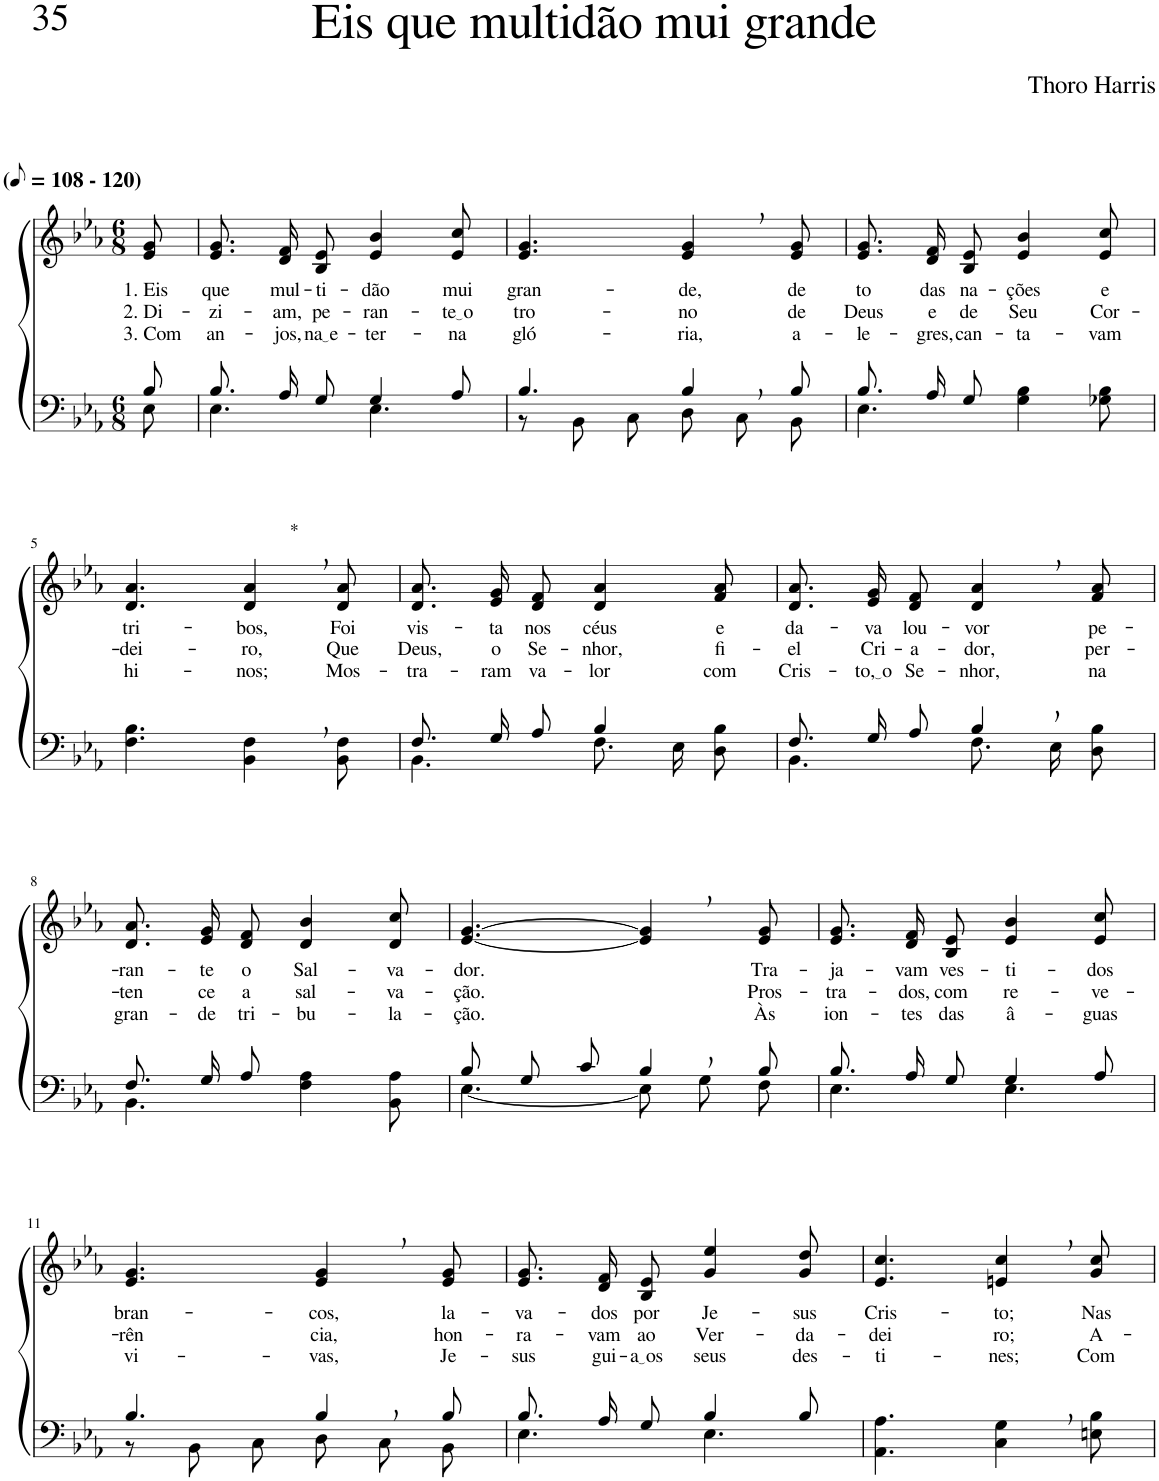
**kern	**kern	**text	**text	**text
*part2	*part1	*part1	*part1	*part1
*staff2	*staff1	*staff1	*staff1	*staff1
*I"Parte III e IV	*I"Parte I e II	*	*	*
*clefF4	*clefG2	*	*	*
*k[b-e-a-]	*k[b-e-a-]	*	*	*
*M6/8	*M6/8	*	*	*
*MM54	*MM54	*	*	*
=1	=1	=1	=1	=1
*^	*	*	*	*
!	!	!LO:TX:a:B:t=(	!	!	!
!	!	!LO:TX:a:B:t=- 120)	!	!	!
!	!	!	!LO:LY:b	!LO:LY:b	!LO:LY:b
8B-/	8E-\	8e-/ 8g/	1. Eis	2. Di-	3. Com
=2	=2	=2	=2	=2	=2
!	!	!	!LO:LY:b	!LO:LY:b	!LO:LY:b
8.B-/L	4.E-\	8.e-/ 8.g/L	que	-zi-	an-
!	!	!	!LO:LY:b	!LO:LY:b	!LO:LY:b
16A-/K	.	16d/ 16f/K	mul-	-am,	-jos,
!	!	!	!LO:LY:b	!LO:LY:b	!LO:LY:b
8G/J	.	8B-/ 8e-/J	-ti-	pe-	na e
!	!	!	!LO:LY:b	!LO:LY:b	!LO:LY:b
4G/	4.E-\	4e-/ 4b-/	-dão	-ran-	-ter-
!	!	!	!LO:LY:b	!LO:LY:b	!LO:LY:b
8A-/	.	8e-/ 8cc/	mui	te o	-na
=3	=3	=3	=3	=3	=3
!	!	!	!LO:LY:b	!LO:LY:b	!LO:LY:b
4.B-/	8r	4.e-/ 4.g/	gran-	tro-	gló-
.	8BB-\L	.	.	.	.
.	8C\J	.	.	.	.
!	!	!	!LO:LY:b	!LO:LY:b	!LO:LY:b
4B-,/	8D\L	4e-/, 4g/,	-de,	-no	-ria,
.	8C\	.	.	.	.
!	!	!	!LO:LY:b	!LO:LY:b	!LO:LY:b
8B-/	8BB-\J	8e-/ 8g/	de	de	a-
=4	=4	=4	=4	=4	=4
!	!	!	!LO:LY:b	!LO:LY:b	!LO:LY:b
8.B-/L	4.E-\	8.e-/ 8.g/L	to	Deus	-le-
!	!	!	!LO:LY:b	!LO:LY:b	!LO:LY:b
16A-/K	.	16d/ 16f/K	das	e	-gres,
!	!	!	!LO:LY:b	!LO:LY:b	!LO:LY:b
8G/J	.	8B-/ 8e-/J	na-	de	can-
!	!	!	!LO:LY:b	!LO:LY:b	!LO:LY:b
4G\ 4B-\	4.ryy	4e-/ 4b-/	-ções	Seu	-ta-
!	!	!	!LO:LY:b	!LO:LY:b	!LO:LY:b
8G-X\ 8B-\	.	8e-/ 8cc/	e	Cor-	-vam
*v	*v	*	*	*	*
!!LO:LB:g=z
=5	=5	=5	=5	=5
!	!	!LO:LY:b	!LO:LY:b	!LO:LY:b
4.F\ 4.B-\	4.d/ 4.a-/	tri-	-dei-	hi-
!	!LO:TX:a:t=*	!	!	!
!	!	!LO:LY:b	!LO:LY:b	!LO:LY:b
4BB-\, 4F\,	4d/, 4a-/,	-bos,	-ro,	-nos;
!	!	!LO:LY:b	!LO:LY:b	!LO:LY:b
8BB-\ 8F\	8d/ 8a-/	Foi	Que	Mos-
=6	=6	=6	=6	=6
*^	*	*	*	*
!	!	!	!LO:LY:b	!LO:LY:b	!LO:LY:b
8.F/L	4.BB-\	8.d/ 8.a-/L	vis-	Deus,	-tra-
!	!	!	!LO:LY:b	!LO:LY:b	!LO:LY:b
16G/K	.	16e-/ 16g/K	-ta	o	-ram
!	!	!	!LO:LY:b	!LO:LY:b	!LO:LY:b
8A-/J	.	8d/ 8f/J	nos	Se-	va-
!	!	!	!LO:LY:b	!LO:LY:b	!LO:LY:b
4B-/	8.F\L	4d/ 4a-/	céus	-nhor,	-lor
.	16E-\K	.	.	.	.
!	!	!	!LO:LY:b	!LO:LY:b	!LO:LY:b
8ryy	8D\ 8B-\J	8f/ 8a-/	e	fi-	com
=7	=7	=7	=7	=7	=7
!	!	!	!LO:LY:b	!LO:LY:b	!LO:LY:b
8.F/L	4.BB-\	8.d/ 8.a-/L	da-	-el	Cris-
!	!	!	!LO:LY:b	!LO:LY:b	!LO:LY:b
16G/K	.	16e-/ 16g/K	-va	Cri-	to, o
!	!	!	!LO:LY:b	!LO:LY:b	!LO:LY:b
8A-/J	.	8d/ 8f/J	lou-	-a-	Se-
!	!	!	!LO:LY:b	!LO:LY:b	!LO:LY:b
4B-,/	8.F\L	4d/, 4a-/,	-vor	-dor,	-nhor,
.	16E-\K	.	.	.	.
!	!	!	!LO:LY:b	!LO:LY:b	!LO:LY:b
8ryy	8D\ 8B-\J	8f/ 8a-/	pe-	per-	na
!!LO:LB:g=z
=8	=8	=8	=8	=8	=8
!	!	!	!LO:LY:b	!LO:LY:b	!LO:LY:b
8.F/L	4.BB-\	8.d/ 8.a-/L	-ran-	-ten	gran-
!	!	!	!LO:LY:b	!LO:LY:b	!LO:LY:b
16G/K	.	16e-/ 16g/K	-te	ce	-de
!	!	!	!LO:LY:b	!LO:LY:b	!LO:LY:b
8A-/J	.	8d/ 8f/J	o	a	tri-
!	!	!	!LO:LY:b	!LO:LY:b	!LO:LY:b
8ryy	4F\ 4A-\	4d/ 4b-/	Sal-	sal-	-bu-
4ryy	.	.	.	.	.
!	!	!	!LO:LY:b	!LO:LY:b	!LO:LY:b
.	8BB-\ 8A-\	8d/ 8cc/	-va-	-va-	-la-
=9	=9	=9	=9	=9	=9
!	!	!	!LO:LY:b	!LO:LY:b	!LO:LY:b
8B-/L	[4.E-\	[4.e-/ [4.g/	-dor.	-ção.	-ção.
8G/	.	.	.	.	.
8c/J	.	.	.	.	.
4B-,/	8E-\L]	4e-/], 4g/],	.	.	.
.	8G\	.	.	.	.
!	!	!	!LO:LY:b	!LO:LY:b	!LO:LY:b
8B-/	8F\J	8e-/ 8g/	Tra-	Pros-	Às
=10	=10	=10	=10	=10	=10
!	!	!	!LO:LY:b	!LO:LY:b	!LO:LY:b
8.B-/L	4.E-\	8.e-/ 8.g/L	-ja-	-tra-	ion-
!	!	!	!LO:LY:b	!LO:LY:b	!LO:LY:b
16A-/K	.	16d/ 16f/K	-vam	-dos,	-tes
!	!	!	!LO:LY:b	!LO:LY:b	!LO:LY:b
8G/J	.	8B-/ 8e-/J	ves-	com	das
!	!	!	!LO:LY:b	!LO:LY:b	!LO:LY:b
4G/	4.E-\	4e-/ 4b-/	-ti-	re-	â-
!	!	!	!LO:LY:b	!LO:LY:b	!LO:LY:b
8A-/	.	8e-/ 8cc/	-dos	-ve-	-guas
!!LO:LB:g=z
=11	=11	=11	=11	=11	=11
!	!	!	!LO:LY:b	!LO:LY:b	!LO:LY:b
4.B-/	8r	4.e-/ 4.g/	bran-	-rên	vi-
.	8BB-\L	.	.	.	.
.	8C\J	.	.	.	.
!	!	!	!LO:LY:b	!LO:LY:b	!LO:LY:b
4B-,/	8D\L	4e-/, 4g/,	-cos,	cia,	-vas,
.	8C\	.	.	.	.
!	!	!	!LO:LY:b	!LO:LY:b	!LO:LY:b
8B-/	8BB-\J	8e-/ 8g/	la-	hon-	Je-
=12	=12	=12	=12	=12	=12
!	!	!	!LO:LY:b	!LO:LY:b	!LO:LY:b
8.B-/L	4.E-\	8.e-/ 8.g/L	-va-	-ra-	-sus
!	!	!	!LO:LY:b	!LO:LY:b	!LO:LY:b
16A-/K	.	16d/ 16f/K	-dos	-vam	gui-
!	!	!	!LO:LY:b	!LO:LY:b	!LO:LY:b
8G/J	.	8B-/ 8e-/J	por	ao	a os
!	!	!	!LO:LY:b	!LO:LY:b	!LO:LY:b
4B-/	4.E-\	4g/ 4ee-/	Je-	Ver-	seus
!	!	!	!LO:LY:b	!LO:LY:b	!LO:LY:b
8B-/	.	8g/ 8dd/	-sus	-da-	des-
*v	*v	*	*	*	*
=13	=13	=13	=13	=13
!	!	!LO:LY:b	!LO:LY:b	!LO:LY:b
4.AA-\ 4.A-\	4.e-/ 4.cc/	Cris-	-dei	-ti-
!	!	!LO:LY:b	!LO:LY:b	!LO:LY:b
4C\, 4G\,	4en/, 4cc/,	-to;	ro;	-nes;
!	!	!LO:LY:b	!LO:LY:b	!LO:LY:b
8En\ 8B-\	8g/ 8cc/	Nas	A-	Com
=	=	=	=	=
*-	*-	*-	*-	*-
